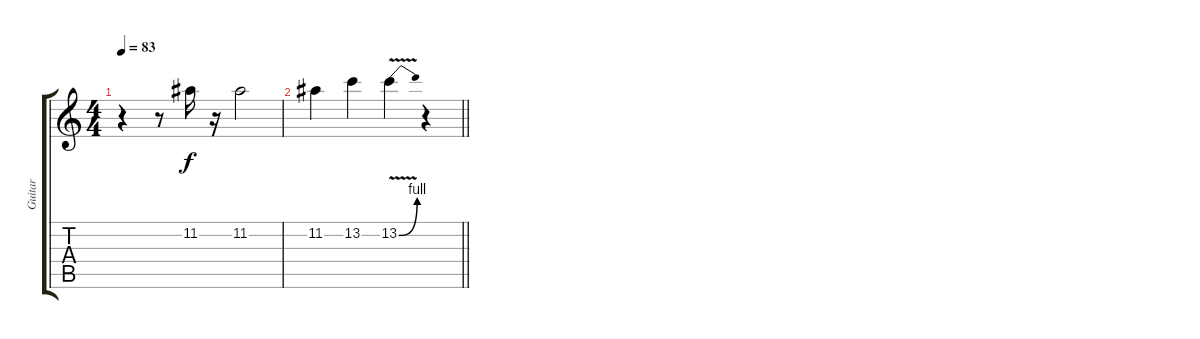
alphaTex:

\track ("Guitar" "Guitar") {instrument overdrivenguitar}
\staff {score tabs}
\tuning (E4 B3 G3 D3 A2 E2) {hide}
\ts (4 4)
\tempo 83
\clef g2
\ks c
r.4{dy f} r.8 11.2.16 r.16 11.2.2 |
\barLineRight lightlight
11.2.4 13.2.4 13.2{be (bend 0 0 60 4) v}.4 r.4
